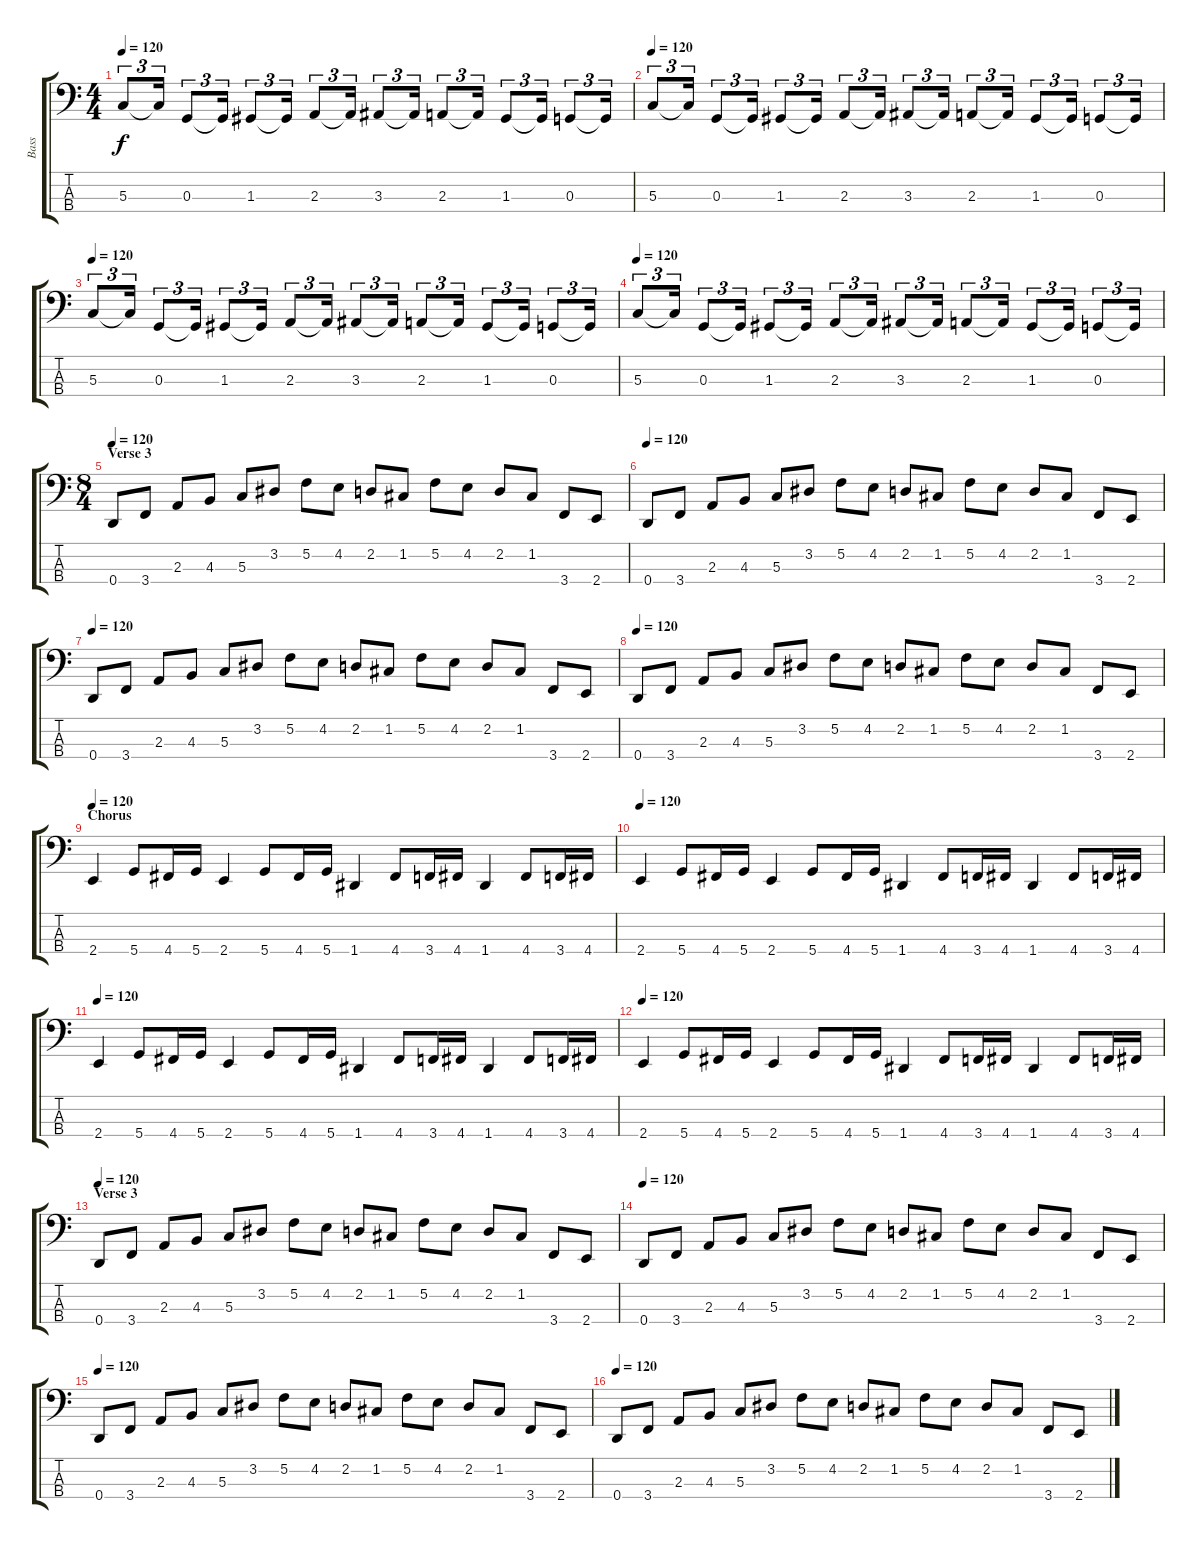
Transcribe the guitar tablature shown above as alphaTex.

\track ("Bass" "Bass") {instrument electricbassfinger}
\staff {score tabs}
\tuning (F2 C2 G1 D1) {hide}
\ts (4 4)
\tempo 120
\clef f4
\ks c
5.3.8{tu (3 2) dy f} 5.3{t}.16{tu (3 2)} 0.3.8{tu (3 2)} 0.3{t}.16{tu (3 2)} 1.3.8{tu (3 2)} 1.3{t}.16{tu (3 2)} 2.3.8{tu (3 2)} 2.3{t}.16{tu (3 2)} 3.3.8{tu (3 2)} 3.3{t}.16{tu (3 2)} 2.3.8{tu (3 2)} 2.3{t}.16{tu (3 2)} 1.3.8{tu (3 2)} 1.3{t}.16{tu (3 2)} 0.3.8{tu (3 2)} 0.3{t}.16{tu (3 2)} |
\tempo 120
5.3.8{tu (3 2)} 5.3{t}.16{tu (3 2)} 0.3.8{tu (3 2)} 0.3{t}.16{tu (3 2)} 1.3.8{tu (3 2)} 1.3{t}.16{tu (3 2)} 2.3.8{tu (3 2)} 2.3{t}.16{tu (3 2)} 3.3.8{tu (3 2)} 3.3{t}.16{tu (3 2)} 2.3.8{tu (3 2)} 2.3{t}.16{tu (3 2)} 1.3.8{tu (3 2)} 1.3{t}.16{tu (3 2)} 0.3.8{tu (3 2)} 0.3{t}.16{tu (3 2)} |
\tempo 120
5.3.8{tu (3 2)} 5.3{t}.16{tu (3 2)} 0.3.8{tu (3 2)} 0.3{t}.16{tu (3 2)} 1.3.8{tu (3 2)} 1.3{t}.16{tu (3 2)} 2.3.8{tu (3 2)} 2.3{t}.16{tu (3 2)} 3.3.8{tu (3 2)} 3.3{t}.16{tu (3 2)} 2.3.8{tu (3 2)} 2.3{t}.16{tu (3 2)} 1.3.8{tu (3 2)} 1.3{t}.16{tu (3 2)} 0.3.8{tu (3 2)} 0.3{t}.16{tu (3 2)} |
\tempo 120
5.3.8{tu (3 2)} 5.3{t}.16{tu (3 2)} 0.3.8{tu (3 2)} 0.3{t}.16{tu (3 2)} 1.3.8{tu (3 2)} 1.3{t}.16{tu (3 2)} 2.3.8{tu (3 2)} 2.3{t}.16{tu (3 2)} 3.3.8{tu (3 2)} 3.3{t}.16{tu (3 2)} 2.3.8{tu (3 2)} 2.3{t}.16{tu (3 2)} 1.3.8{tu (3 2)} 1.3{t}.16{tu (3 2)} 0.3.8{tu (3 2)} 0.3{t}.16{tu (3 2)} |
\ts (8 4)
\section ("" "Verse 3")
\tempo 120
0.4.8 3.4.8 2.3.8 4.3.8 5.3.8 3.2.8 5.2.8 4.2.8 2.2.8 1.2.8 5.2.8 4.2.8 2.2.8 1.2.8 3.4.8 2.4.8 |
\tempo 120
0.4.8 3.4.8 2.3.8 4.3.8 5.3.8 3.2.8 5.2.8 4.2.8 2.2.8 1.2.8 5.2.8 4.2.8 2.2.8 1.2.8 3.4.8 2.4.8 |
\tempo 120
0.4.8 3.4.8 2.3.8 4.3.8 5.3.8 3.2.8 5.2.8 4.2.8 2.2.8 1.2.8 5.2.8 4.2.8 2.2.8 1.2.8 3.4.8 2.4.8 |
\tempo 120
0.4.8 3.4.8 2.3.8 4.3.8 5.3.8 3.2.8 5.2.8 4.2.8 2.2.8 1.2.8 5.2.8 4.2.8 2.2.8 1.2.8 3.4.8 2.4.8 |
\section ("" "Chorus ")
\tempo 120
2.4.4 5.4.8 4.4.16 5.4.16 2.4.4 5.4.8 4.4.16 5.4.16 1.4.4 4.4.8 3.4.16 4.4.16 1.4.4 4.4.8 3.4.16 4.4.16 |
\tempo 120
2.4.4 5.4.8 4.4.16 5.4.16 2.4.4 5.4.8 4.4.16 5.4.16 1.4.4 4.4.8 3.4.16 4.4.16 1.4.4 4.4.8 3.4.16 4.4.16 |
\tempo 120
2.4.4 5.4.8 4.4.16 5.4.16 2.4.4 5.4.8 4.4.16 5.4.16 1.4.4 4.4.8 3.4.16 4.4.16 1.4.4 4.4.8 3.4.16 4.4.16 |
\tempo 120
2.4.4 5.4.8 4.4.16 5.4.16 2.4.4 5.4.8 4.4.16 5.4.16 1.4.4 4.4.8 3.4.16 4.4.16 1.4.4 4.4.8 3.4.16 4.4.16 |
\section ("" "Verse 3")
\tempo 120
0.4.8 3.4.8 2.3.8 4.3.8 5.3.8 3.2.8 5.2.8 4.2.8 2.2.8 1.2.8 5.2.8 4.2.8 2.2.8 1.2.8 3.4.8 2.4.8 |
\tempo 120
0.4.8 3.4.8 2.3.8 4.3.8 5.3.8 3.2.8 5.2.8 4.2.8 2.2.8 1.2.8 5.2.8 4.2.8 2.2.8 1.2.8 3.4.8 2.4.8 |
\tempo 120
0.4.8 3.4.8 2.3.8 4.3.8 5.3.8 3.2.8 5.2.8 4.2.8 2.2.8 1.2.8 5.2.8 4.2.8 2.2.8 1.2.8 3.4.8 2.4.8 |
\tempo 120
0.4.8 3.4.8 2.3.8 4.3.8 5.3.8 3.2.8 5.2.8 4.2.8 2.2.8 1.2.8 5.2.8 4.2.8 2.2.8 1.2.8 3.4.8 2.4.8
